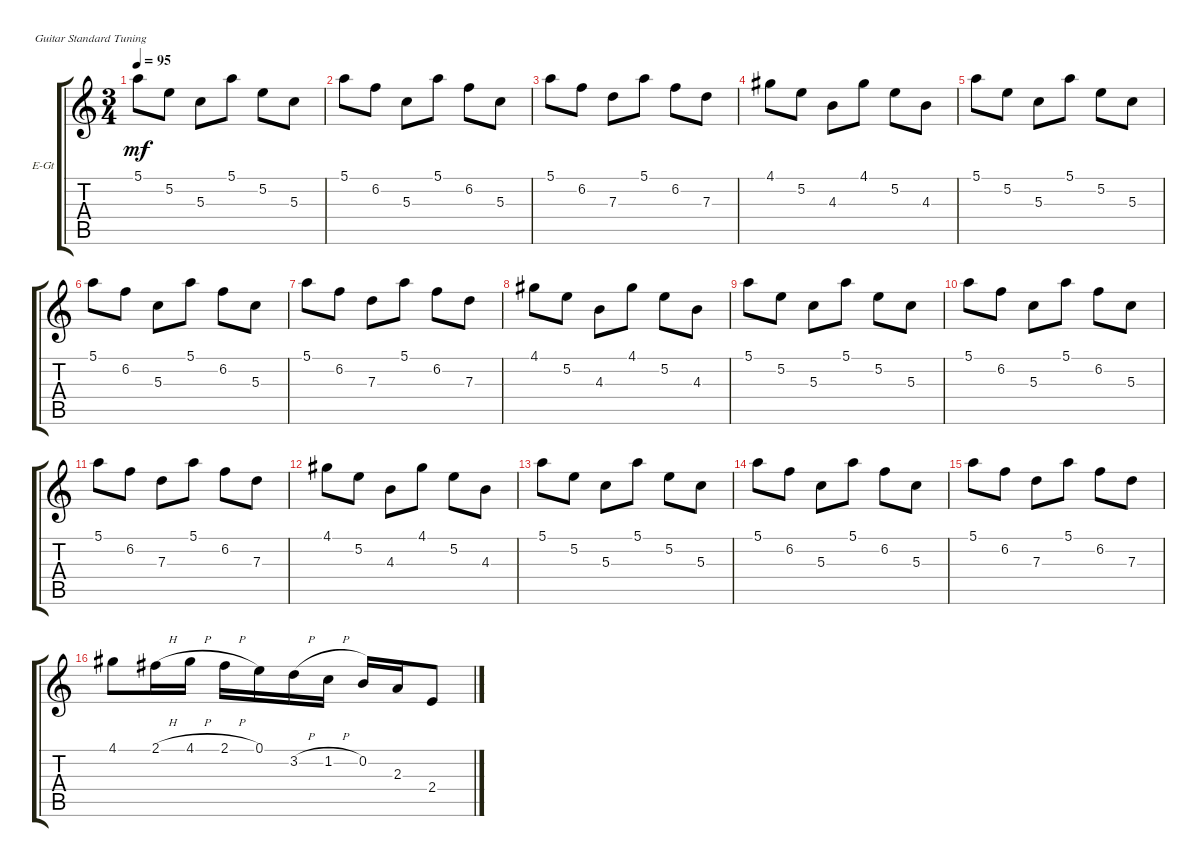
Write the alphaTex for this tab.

\defaultSystemsLayout 4
\bracketExtendMode groupsimilarinstruments
\firstSystemTrackNameOrientation horizontal
\otherSystemsTrackNameOrientation horizontal
\track ("Electric Guitar" "E-Gt") {instrument electricguitarclean}
\staff {score tabs}
\tuning (E4 B3 G3 D3 A2 E2)
\ts (3 4)
\tempo 95
\clef g2
\ks c
5.1.8{dy mf} 5.2.8 5.3.8 5.1.8 5.2.8 5.3.8 |
5.1.8 6.2.8 5.3.8 5.1.8 6.2.8 5.3.8 |
5.1.8 6.2.8 7.3.8 5.1.8 6.2.8 7.3.8 |
4.1.8 5.2.8 4.3.8 4.1.8 5.2.8 4.3.8 |
5.1.8 5.2.8 5.3.8 5.1.8 5.2.8 5.3.8 |
5.1.8 6.2.8 5.3.8 5.1.8 6.2.8 5.3.8 |
5.1.8 6.2.8 7.3.8 5.1.8 6.2.8 7.3.8 |
4.1.8 5.2.8 4.3.8 4.1.8 5.2.8 4.3.8 |
5.1.8 5.2.8 5.3.8 5.1.8 5.2.8 5.3.8 |
5.1.8 6.2.8 5.3.8 5.1.8 6.2.8 5.3.8 |
5.1.8 6.2.8 7.3.8 5.1.8 6.2.8 7.3.8 |
4.1.8 5.2.8 4.3.8 4.1.8 5.2.8 4.3.8 |
5.1.8 5.2.8 5.3.8 5.1.8 5.2.8 5.3.8 |
5.1.8 6.2.8 5.3.8 5.1.8 6.2.8 5.3.8 |
5.1.8 6.2.8 7.3.8 5.1.8 6.2.8 7.3.8 |
4.1.8 2.1{h}.16 4.1{h}.16 2.1{h}.16 0.1.16 3.2{h}.16 1.2{h}.16 0.2.16 2.3.16 2.4.8
